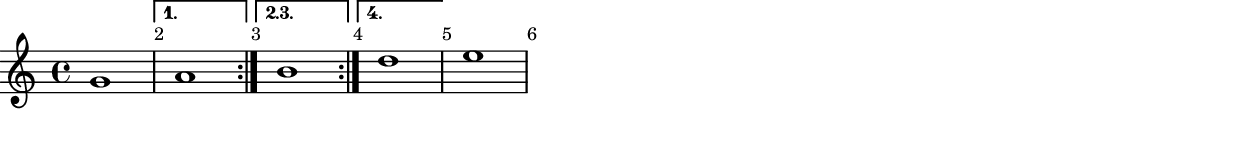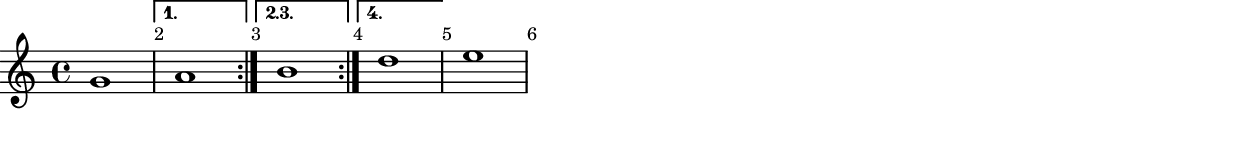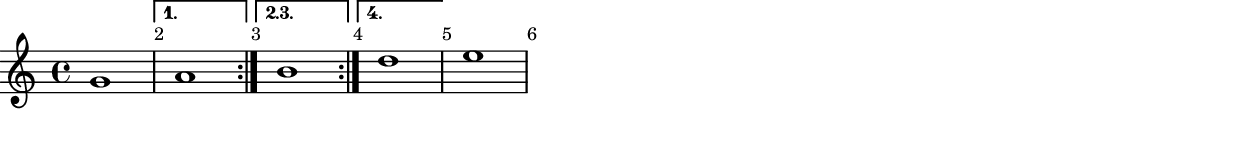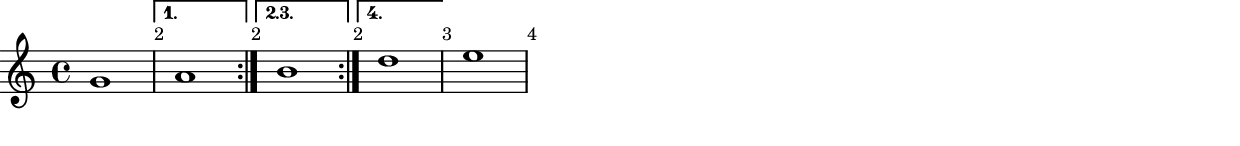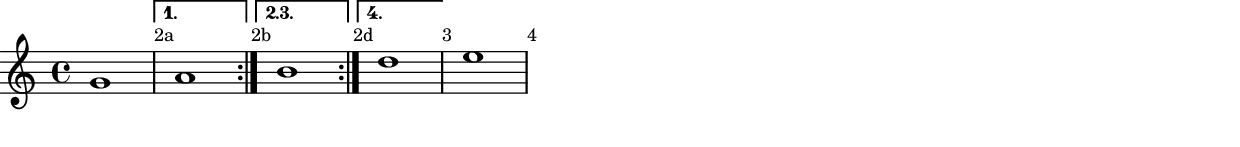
%% Generated by lilypond-book
%% Options: [exampleindent=10.16\mm,indent=0\mm,line-width=160\mm]
\include "lilypond-book-preamble.ly"


% ****************************************************************
% Start cut-&-pastable-section
% ****************************************************************

#(ly:set-option 'eps-box-padding 3.000000)



\paper {
  indent = 0\mm
  line-width = 160\mm
  % offset the left padding, also add 1mm as lilypond creates cropped
  % images with a little space on the right
  line-width = #(- line-width (* mm  3.000000) (* mm 1))
}

\layout {
  
}




% ****************************************************************
% ly snippet:
% ****************************************************************
\sourcefilename "/lilypond-2.24.3/input/regression/bar-number-alternative-style.ly"
\sourcefileline 0
\version "2.24.1"

\header {
  texidoc = "The @code{alternativeNumberingStyle} context property
controls the bar-numbering scheme and style in volta repeat
alternatives."
}

\layout {
  \override Score.BarNumber.break-visibility = #all-visible
}

music = \fixed c' {
  \repeat volta 4 {
    g1
    \alternative {
      \volta 1 a
      \volta 2,3 b
      \volta 4 d'
    }
  }
  e'
}

\new Score {
  \new Staff \with { instrumentName = "(default)" } \music
}

\new Score \with { \unset alternativeNumberingStyle } {
  \new Staff \with { instrumentName = "(unset)" } \music
}

\new Score \with { alternativeNumberingStyle = ##f } {
  \new Staff \with { instrumentName = "#f" } \music
}

\new Score \with { alternativeNumberingStyle = #'numbers } {
  \new Staff \with { instrumentName = "numbers" } \music
}

\new Score \with { alternativeNumberingStyle = #'numbers-with-letters } {
  \new Staff \with {
    instrumentName = \markup \column { "numbers-" "with-letters" }
  } \music
}



% ****************************************************************
% end ly snippet
% ****************************************************************
